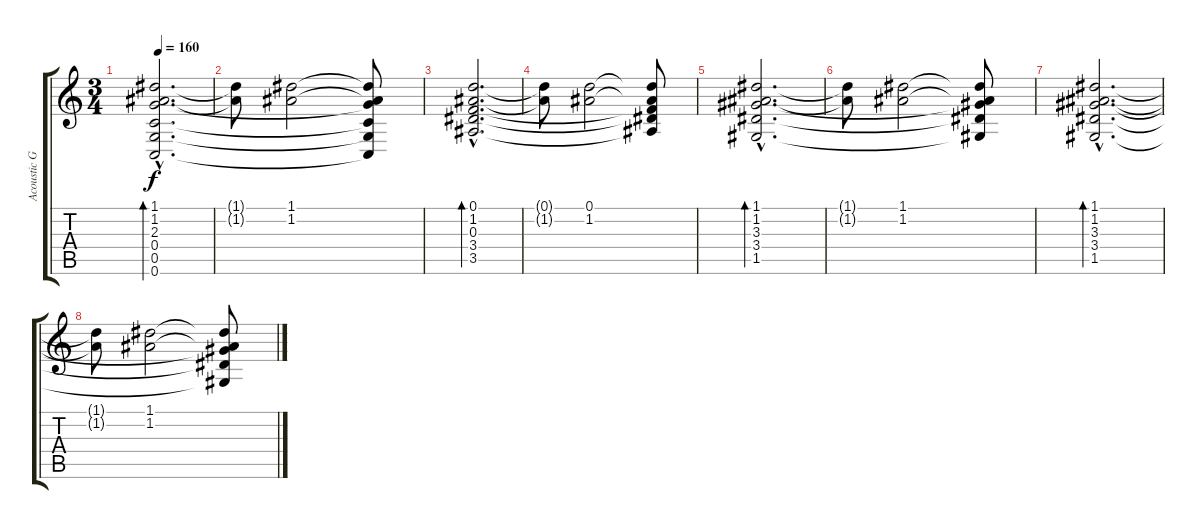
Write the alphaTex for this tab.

\track ("Acoustic Guitar" "Acoustic G") {instrument acousticguitarsteel}
\staff {score tabs}
\tuning (D4 A3 F3 C3 G2 C2) {hide}
\ts (3 4)
\tempo 160
\clef g2
\ks c
(1.1{hac} 1.2{hac} 2.3{hac} 0.4{hac} 0.5{hac} 0.6{hac}).2{d bd 480 dy f} |
(1.1{t} 1.2{t}).8 (1.1 1.2).2 (1.1{t} 1.2{t} 2.3{t} 0.4{t} 0.5{t} 0.6{t}).8 |
(0.1{hac} 1.2{hac} 0.3{hac} 3.4{hac} 3.5{hac}).2{d bd 480} |
(0.1{t} 1.2{t}).8 (0.1 1.2).2 (0.1{t} 1.2{t} 0.3{t} 3.4{t} 3.5{t}).8 |
(1.1{hac} 1.2{hac} 3.3{hac} 3.4{hac} 1.5{hac}).2{d bd 480 volume 0} |
(1.1{t} 1.2{t}).8 (1.1 1.2).2 (1.1{t} 1.2{t} 3.3{t} 3.4{t} 1.5{t}).8 |
(1.1{hac} 1.2{hac} 3.3{hac} 3.4{hac} 1.5{hac}).2{d bd 480} |
(1.1{t} 1.2{t}).8 (1.1 1.2).2 (1.1{t} 1.2{t} 3.3{t} 3.4{t} 1.5{t}).8
